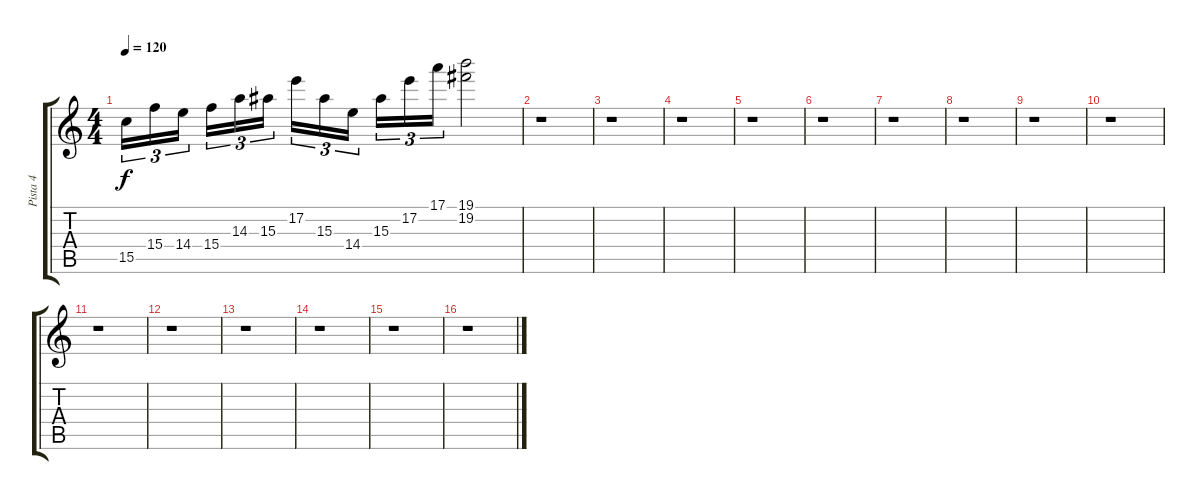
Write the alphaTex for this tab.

\track ("Pista 4" "Pista 4") {instrument overdrivenguitar}
\staff {score tabs}
\tuning (E4 B3 G3 D3 A2 E2) {hide}
\ts (4 4)
\tempo 120
\clef g2
\ks c
15.5.16{tu (3 2) dy f} 15.4.16{tu (3 2)} 14.4.16{tu (3 2)} 15.4.16{tu (3 2)} 14.3.16{tu (3 2)} 15.3.16{tu (3 2)} 17.2.16{tu (3 2)} 15.3.16{tu (3 2)} 14.4.16{tu (3 2)} 15.3.16{tu (3 2)} 17.2.16{tu (3 2)} 17.1.16{tu (3 2)} (19.1 19.2).2 |
r.1 |
r.1 |
r.1 |
r.1 |
r.1 |
r.1 |
r.1 |
r.1 |
r.1 |
r.1 |
r.1 |
r.1 |
r.1 |
r.1 |
r.1
